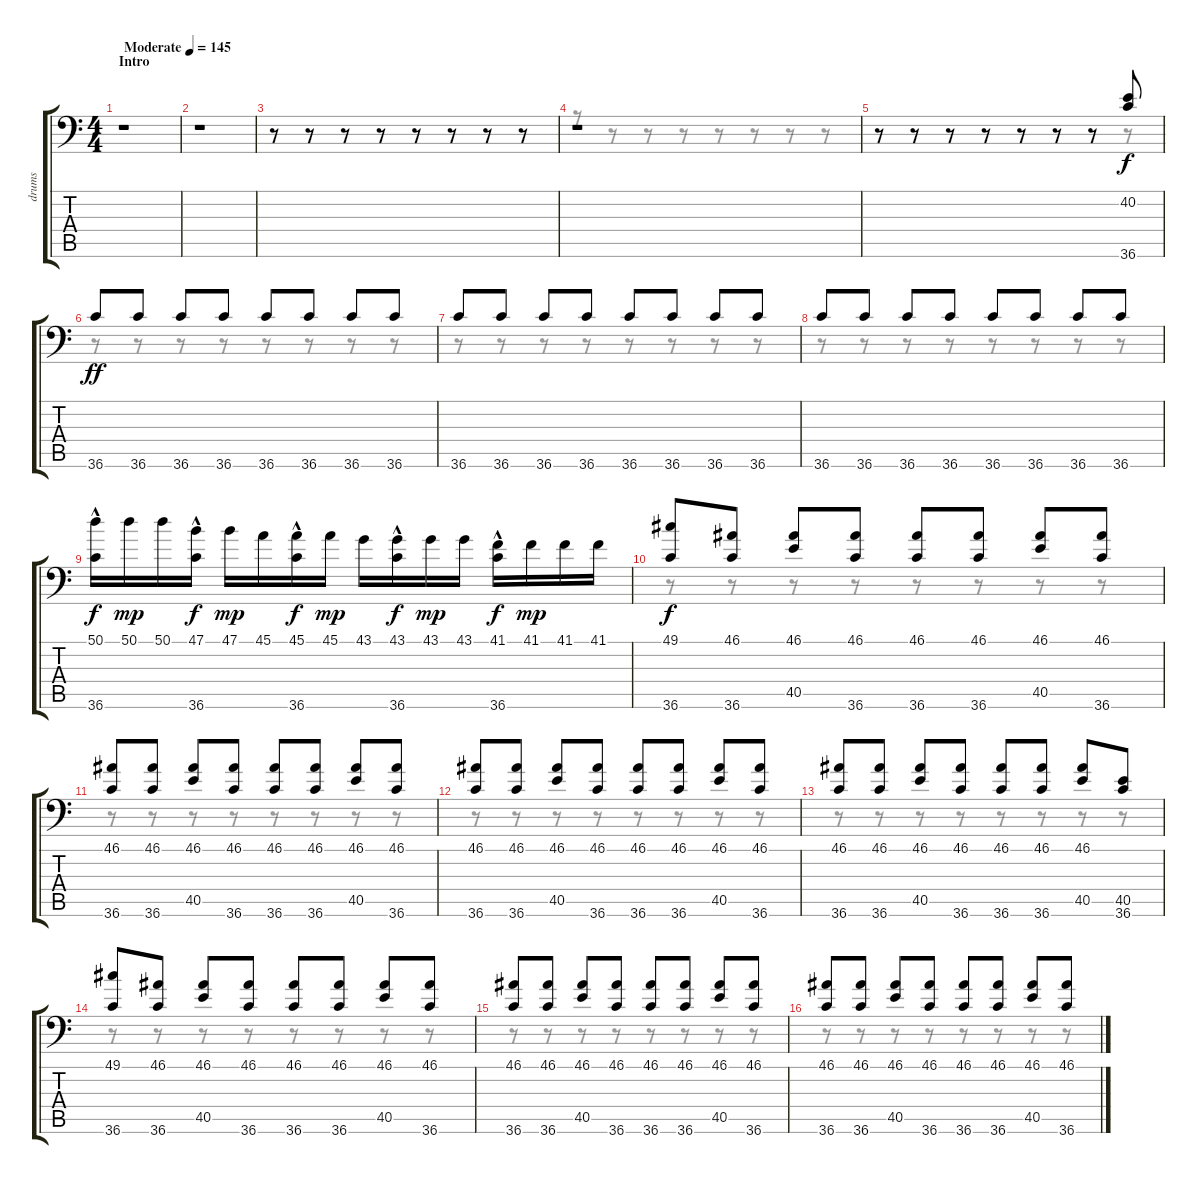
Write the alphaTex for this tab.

\track ("drums" "drums") {instrument acousticgrandpiano}
\staff {score tabs}
\tuning (C-1 C-1 C-1 C-1 C-1 C-1) {hide}
\voice
\ts (4 4)
\section ("" "Intro")
\tempo (145 "Moderate")
\clef f4
\ks c
r.1{dy f instrument acousticgrandpiano} |
r.1 |
r.8 r.8 r.8 r.8 r.8 r.8 r.8 r.8 |
r.1 |
r.8 r.8 r.8 r.8 r.8 r.8 r.8 (40.2 36.6).8 |
36.6.8{dy ff} 36.6.8 36.6.8 36.6.8 36.6.8 36.6.8 36.6.8 36.6.8 |
36.6.8 36.6.8 36.6.8 36.6.8 36.6.8 36.6.8 36.6.8 36.6.8 |
36.6.8 36.6.8 36.6.8 36.6.8 36.6.8 36.6.8 36.6.8 36.6.8 |
(50.1{hac} 36.6).16{dy f} 50.1.16{dy mp} 50.1.16 (47.1{hac} 36.6).16{dy f} 47.1.16{dy mp} 45.1.16 (45.1{hac} 36.6).16{dy f} 45.1.16{dy mp} 43.1.16 (43.1{hac} 36.6).16{dy f} 43.1.16{dy mp} 43.1.16 (41.1{hac} 36.6).16{dy f} 41.1.16{dy mp} 41.1.16 41.1.16 |
(49.1 36.6).8{dy f} (46.1 36.6).8 (46.1 40.5).8 (46.1 36.6).8 (46.1 36.6).8 (46.1 36.6).8 (46.1 40.5).8 (46.1 36.6).8 |
(46.1 36.6).8 (46.1 36.6).8 (46.1 40.5).8 (46.1 36.6).8 (46.1 36.6).8 (46.1 36.6).8 (46.1 40.5).8 (46.1 36.6).8 |
(46.1 36.6).8 (46.1 36.6).8 (46.1 40.5).8 (46.1 36.6).8 (46.1 36.6).8 (46.1 36.6).8 (46.1 40.5).8 (46.1 36.6).8 |
(46.1 36.6).8 (46.1 36.6).8 (46.1 40.5).8 (46.1 36.6).8 (46.1 36.6).8 (46.1 36.6).8 (46.1 40.5).8 (40.5 36.6).8 |
(49.1 36.6).8 (46.1 36.6).8 (46.1 40.5).8 (46.1 36.6).8 (46.1 36.6).8 (46.1 36.6).8 (46.1 40.5).8 (46.1 36.6).8 |
(46.1 36.6).8 (46.1 36.6).8 (46.1 40.5).8 (46.1 36.6).8 (46.1 36.6).8 (46.1 36.6).8 (46.1 40.5).8 (46.1 36.6).8 |
(46.1 36.6).8 (46.1 36.6).8 (46.1 40.5).8 (46.1 36.6).8 (46.1 36.6).8 (46.1 36.6).8 (46.1 40.5).8 (46.1 36.6).8
\voice
\clef f4
\ottava regular
\simile none
\ks c
|
|
r.8 r.8 r.8 r.8 r.8 r.8 r.8 r.8 |
r.8 r.8 r.8 r.8 r.8 r.8 r.8 r.8 |
r.8 r.8 r.8 r.8 r.8 r.8 r.8 r.8 |
r.8 r.8 r.8 r.8 r.8 r.8 r.8 r.8 |
r.8 r.8 r.8 r.8 r.8 r.8 r.8 r.8 |
r.8 r.8 r.8 r.8 r.8 r.8 r.8 r.8 |
|
r.8 r.8 r.8 r.8 r.8 r.8 r.8 r.8 |
r.8 r.8 r.8 r.8 r.8 r.8 r.8 r.8 |
r.8 r.8 r.8 r.8 r.8 r.8 r.8 r.8 |
r.8 r.8 r.8 r.8 r.8 r.8 r.8 r.8 |
r.8 r.8 r.8 r.8 r.8 r.8 r.8 r.8 |
r.8 r.8 r.8 r.8 r.8 r.8 r.8 r.8 |
r.8 r.8 r.8 r.8 r.8 r.8 r.8 r.8
